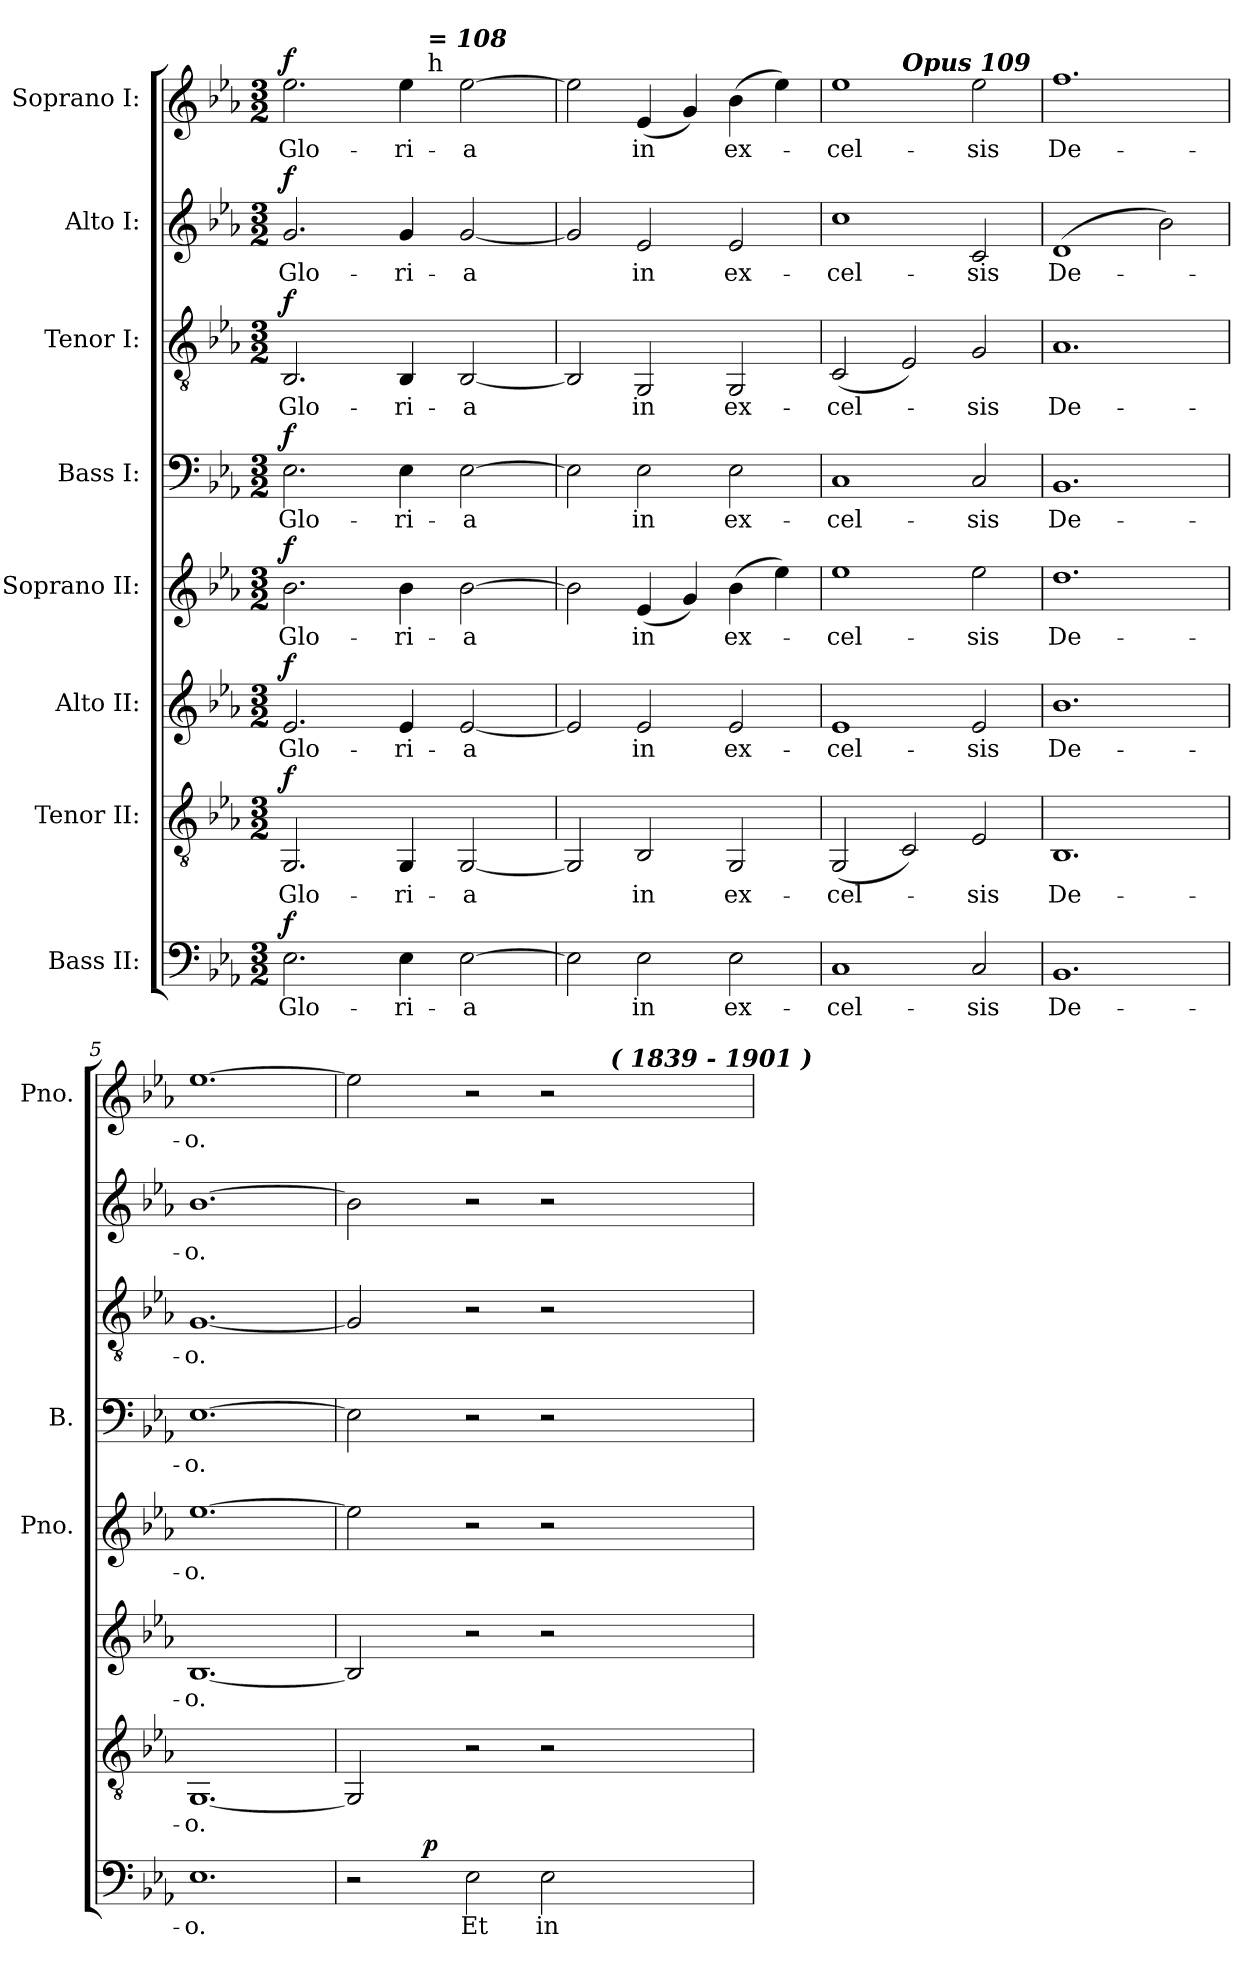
**kern	**text	**dynam	**kern	**text	**dynam	**kern	**text	**dynam	**kern	**text	**dynam	**kern	**text	**dynam	**kern	**text	**dynam	**kern	**text	**dynam	**kern	**text	**dynam
*part8	*part8	*part8	*part7	*part7	*part7	*part6	*part6	*part6	*part5	*part5	*part5	*part4	*part4	*part4	*part3	*part3	*part3	*part2	*part2	*part2	*part1	*part1	*part1
*staff8	*staff8	*staff8	*staff7	*staff7	*staff7	*staff6	*staff6	*staff6	*staff5	*staff5	*staff5	*staff4	*staff4	*staff4	*staff3	*staff3	*staff3	*staff2	*staff2	*staff2	*staff1	*staff1	*staff1
*I"Bass II:	*	*	*I"Tenor II:	*	*	*I"Alto II:	*	*	*I"Soprano II:	*	*	*I"Bass I:	*	*	*I"Tenor I:	*	*	*I"Alto I:	*	*	*I"Soprano I:	*	*
*	*	*	*	*	*	*	*	*	*I'Pno.	*	*	*I'B.	*	*	*	*	*	*	*	*	*I'Pno.	*	*
!!LO:PB:g=z
*clefF4	*	*	*clefGv2	*	*	*clefG2	*	*	*clefG2	*	*	*clefF4	*	*	*clefGv2	*	*	*clefG2	*	*	*clefG2	*	*
*k[b-e-a-]	*	*	*k[b-e-a-]	*	*	*k[b-e-a-]	*	*	*k[b-e-a-]	*	*	*k[b-e-a-]	*	*	*k[b-e-a-]	*	*	*k[b-e-a-]	*	*	*k[b-e-a-]	*	*
*E-:	*	*	*E-:	*	*	*E-:	*	*	*E-:	*	*	*E-:	*	*	*E-:	*	*	*E-:	*	*	*E-:	*	*
*M3/2	*	*	*M3/2	*	*	*M3/2	*	*	*M3/2	*	*	*M3/2	*	*	*M3/2	*	*	*M3/2	*	*	*M3/2	*	*
=1	=1	=1	=1	=1	=1	=1	=1	=1	=1	=1	=1	=1	=1	=1	=1	=1	=1	=1	=1	=1	=1	=1	=1
!	!LO:LY:b:color=#000000	!	!	!	!	!	!	!	!	!	!	!	!	!	!	!	!	!	!	!	!	!	!
!	!	!	!	!LO:LY:b:color=#000000	!	!	!	!	!	!	!	!	!	!	!	!	!	!	!	!	!	!	!
!	!	!	!	!	!	!	!LO:LY:b:color=#000000	!	!	!	!	!	!	!	!	!	!	!	!	!	!	!	!
!	!	!	!	!	!	!	!	!	!	!LO:LY:b:color=#000000	!	!	!	!	!	!	!	!	!	!	!	!	!
!	!	!	!	!	!	!	!	!	!	!	!	!	!LO:LY:b:color=#000000	!	!	!	!	!	!	!	!	!	!
!	!	!	!	!	!	!	!	!	!	!	!	!	!	!	!	!LO:LY:b:color=#000000	!	!	!	!	!	!	!
!	!	!	!	!	!	!	!	!	!	!	!	!	!	!	!	!	!	!	!LO:LY:b:color=#000000	!	!	!	!
!	!	!	!	!	!	!	!	!	!	!	!	!	!	!	!	!	!	!	!	!	!LO:TX:a:B:t=Revision&colon;  2 - 3 - 2008	!	!
!	!	!	!	!	!	!	!	!	!	!	!	!	!	!	!	!	!	!	!	!	!LO:TX:a:B:t=Allegro Moderato	!	!
!	!	!	!	!	!	!	!	!	!	!	!	!	!	!	!	!	!	!	!	!	!	!LO:LY:b:color=#000000	!
*	*	*	*	*	*	*	*	*	*	*	*	*	*	*	*	*	*	*	*	*	*^	*	*
2.E-i\	Glo-	f	2.GGi/	Glo-	f	2.e-i/	Glo-	f	2.b-i\	Glo-	f	2.E-i\	Glo-	f	2.BB-i/	Glo-	f	2.gi/	Glo-	f	2.ee-i\	2ryy	Glo-	f
.	.	.	.	.	.	.	.	.	.	.	.	.	.	.	.	.	.	.	.	.	.	4ryy	.	.
!	!LO:LY:b:color=#000000	!	!	!	!	!	!	!	!	!	!	!	!	!	!	!	!	!	!	!	!	!	!	!
!	!	!	!	!LO:LY:b:color=#000000	!	!	!	!	!	!	!	!	!	!	!	!	!	!	!	!	!	!	!	!
!	!	!	!	!	!	!	!LO:LY:b:color=#000000	!	!	!	!	!	!	!	!	!	!	!	!	!	!	!	!	!
!	!	!	!	!	!	!	!	!	!	!LO:LY:b:color=#000000	!	!	!	!	!	!	!	!	!	!	!	!	!	!
!	!	!	!	!	!	!	!	!	!	!	!	!	!LO:LY:b:color=#000000	!	!	!	!	!	!	!	!	!	!	!
!	!	!	!	!	!	!	!	!	!	!	!	!	!	!	!	!LO:LY:b:color=#000000	!	!	!	!	!	!	!	!
!	!	!	!	!	!	!	!	!	!	!	!	!	!	!	!	!	!	!	!LO:LY:b:color=#000000	!	!	!	!	!
!	!	!	!	!	!	!	!	!	!	!	!	!	!	!	!	!	!	!	!	!	!	!	!LO:LY:b:color=#000000	!
4E-i\	-ri-	.	4GGi/	-ri-	.	4e-i/	-ri-	.	4b-i\	-ri-	.	4E-i\	-ri-	.	4BB-i/	-ri-	.	4gi/	-ri-	.	4ee-i\	16..ryy	-ri-	.
!	!	!	!	!	!	!	!	!	!	!	!	!	!	!	!	!	!	!	!	!	!	!LO:TX:a:t=h	!	!
!	!	!	!	!	!	!	!	!	!	!	!	!	!	!	!	!	!	!	!	!	!	!LO:TX:Bi:t== 108	!	!
.	.	.	.	.	.	.	.	.	.	.	.	.	.	.	.	.	.	.	.	.	.	2ryy	.	.
!	!LO:LY:b:color=#000000	!	!	!	!	!	!	!	!	!	!	!	!	!	!	!	!	!	!	!	!	!	!	!
!	!	!	!	!LO:LY:b:color=#000000	!	!	!	!	!	!	!	!	!	!	!	!	!	!	!	!	!	!	!	!
!	!	!	!	!	!	!	!LO:LY:b:color=#000000	!	!	!	!	!	!	!	!	!	!	!	!	!	!	!	!	!
!	!	!	!	!	!	!	!	!	!	!LO:LY:b:color=#000000	!	!	!	!	!	!	!	!	!	!	!	!	!	!
!	!	!	!	!	!	!	!	!	!	!	!	!	!LO:LY:b:color=#000000	!	!	!	!	!	!	!	!	!	!	!
!	!	!	!	!	!	!	!	!	!	!	!	!	!	!	!	!LO:LY:b:color=#000000	!	!	!	!	!	!	!	!
!	!	!	!	!	!	!	!	!	!	!	!	!	!	!	!	!	!	!	!LO:LY:b:color=#000000	!	!	!	!	!
!	!	!	!	!	!	!	!	!	!	!	!	!	!	!	!	!	!	!	!	!	!	!	!LO:LY:b:color=#000000	!
[2E-i\	-a	.	[2GGi/	-a	.	[2e-i/	-a	.	[2b-i\	-a	.	[2E-i\	-a	.	[2BB-i/	-a	.	[2gi/	-a	.	[2ee-i\	.	-a	.
.	.	.	.	.	.	.	.	.	.	.	.	.	.	.	.	.	.	.	.	.	.	8ryy	.	.
.	.	.	.	.	.	.	.	.	.	.	.	.	.	.	.	.	.	.	.	.	.	64ryy	.	.
*	*	*	*	*	*	*	*	*	*	*	*	*	*	*	*	*	*	*	*	*	*v	*v	*	*
=2	=2	=2	=2	=2	=2	=2	=2	=2	=2	=2	=2	=2	=2	=2	=2	=2	=2	=2	=2	=2	=2	=2	=2
2E-i\]	.	.	2GGi/]	.	.	2e-i/]	.	.	2b-i\]	.	.	2E-i\]	.	.	2BB-i/]	.	.	2gi/]	.	.	2ee-i\]	.	.
!	!LO:LY:b:color=#000000	!	!	!	!	!	!	!	!	!	!	!	!	!	!	!	!	!	!	!	!	!	!
!	!	!	!	!LO:LY:b:color=#000000	!	!	!	!	!	!	!	!	!	!	!	!	!	!	!	!	!	!	!
!	!	!	!	!	!	!	!LO:LY:b:color=#000000	!	!	!	!	!	!	!	!	!	!	!	!	!	!	!	!
!	!	!	!	!	!	!	!	!	!	!LO:LY:b:color=#000000	!	!	!	!	!	!	!	!	!	!	!	!	!
!	!	!	!	!	!	!	!	!	!	!	!	!	!LO:LY:b:color=#000000	!	!	!	!	!	!	!	!	!	!
!	!	!	!	!	!	!	!	!	!	!	!	!	!	!	!	!LO:LY:b:color=#000000	!	!	!	!	!	!	!
!	!	!	!	!	!	!	!	!	!	!	!	!	!	!	!	!	!	!	!LO:LY:b:color=#000000	!	!	!	!
!	!	!	!	!	!	!	!	!	!	!	!	!	!	!	!	!	!	!	!	!	!	!LO:LY:b:color=#000000	!
2E-i\	in	.	2BB-i/	in	.	2e-i/	in	.	(4e-i/	in	.	2E-i\	in	.	2GGi/	in	.	2e-i/	in	.	(4e-i/	in	.
.	.	.	.	.	.	.	.	.	4gi/)	.	.	.	.	.	.	.	.	.	.	.	4gi/)	.	.
!	!LO:LY:b:color=#000000	!	!	!	!	!	!	!	!	!	!	!	!	!	!	!	!	!	!	!	!	!	!
!	!	!	!	!LO:LY:b:color=#000000	!	!	!	!	!	!	!	!	!	!	!	!	!	!	!	!	!	!	!
!	!	!	!	!	!	!	!LO:LY:b:color=#000000	!	!	!	!	!	!	!	!	!	!	!	!	!	!	!	!
!	!	!	!	!	!	!	!	!	!	!LO:LY:b:color=#000000	!	!	!	!	!	!	!	!	!	!	!	!	!
!	!	!	!	!	!	!	!	!	!	!	!	!	!LO:LY:b:color=#000000	!	!	!	!	!	!	!	!	!	!
!	!	!	!	!	!	!	!	!	!	!	!	!	!	!	!	!LO:LY:b:color=#000000	!	!	!	!	!	!	!
!	!	!	!	!	!	!	!	!	!	!	!	!	!	!	!	!	!	!	!LO:LY:b:color=#000000	!	!	!	!
!	!	!	!	!	!	!	!	!	!	!	!	!	!	!	!	!	!	!	!	!	!	!LO:LY:b:color=#000000	!
2E-i\	ex-	.	2GGi/	ex-	.	2e-i/	ex-	.	(4b-i\	ex-	.	2E-i\	ex-	.	2GGi/	ex-	.	2e-i/	ex-	.	(4b-i\	ex-	.
.	.	.	.	.	.	.	.	.	4ee-i\)	.	.	.	.	.	.	.	.	.	.	.	4ee-i\)	.	.
=3	=3	=3	=3	=3	=3	=3	=3	=3	=3	=3	=3	=3	=3	=3	=3	=3	=3	=3	=3	=3	=3	=3	=3
!	!LO:LY:b:color=#000000	!	!	!	!	!	!	!	!	!	!	!	!	!	!	!	!	!	!	!	!	!	!
!	!	!	!	!LO:LY:b:color=#000000	!	!	!	!	!	!	!	!	!	!	!	!	!	!	!	!	!	!	!
!	!	!	!	!	!	!	!LO:LY:b:color=#000000	!	!	!	!	!	!	!	!	!	!	!	!	!	!	!	!
!	!	!	!	!	!	!	!	!	!	!LO:LY:b:color=#000000	!	!	!	!	!	!	!	!	!	!	!	!	!
!	!	!	!	!	!	!	!	!	!	!	!	!	!LO:LY:b:color=#000000	!	!	!	!	!	!	!	!	!	!
!	!	!	!	!	!	!	!	!	!	!	!	!	!	!	!	!LO:LY:b:color=#000000	!	!	!	!	!	!	!
!	!	!	!	!	!	!	!	!	!	!	!	!	!	!	!	!	!	!	!LO:LY:b:color=#000000	!	!	!	!
!	!	!	!	!	!	!	!	!	!	!	!	!	!	!	!	!	!	!	!	!	!	!LO:LY:b:color=#000000	!
*	*	*	*	*	*	*	*	*	*	*	*	*	*	*	*	*	*	*	*	*	*^	*	*
1Ci	-cel-	.	(2GGi/	-cel-	.	1e-i	-cel-	.	1ee-i	-cel-	.	1Ci	-cel-	.	(2Ci/	-cel-	.	1cci	-cel-	.	1ee-i	2ryy	-cel-	.
!	!	!	!	!	!	!	!	!	!	!	!	!	!	!	!	!	!	!	!	!	!	!LO:TX:a:Bi:t=Opus 109	!	!
.	.	.	2Ci/)	.	.	.	.	.	.	.	.	.	.	.	2E-i/)	.	.	.	.	.	.	1ryy	.	.
!	!LO:LY:b:color=#000000	!	!	!	!	!	!	!	!	!	!	!	!	!	!	!	!	!	!	!	!	!	!	!
!	!	!	!	!LO:LY:b:color=#000000	!	!	!	!	!	!	!	!	!	!	!	!	!	!	!	!	!	!	!	!
!	!	!	!	!	!	!	!LO:LY:b:color=#000000	!	!	!	!	!	!	!	!	!	!	!	!	!	!	!	!	!
!	!	!	!	!	!	!	!	!	!	!LO:LY:b:color=#000000	!	!	!	!	!	!	!	!	!	!	!	!	!	!
!	!	!	!	!	!	!	!	!	!	!	!	!	!LO:LY:b:color=#000000	!	!	!	!	!	!	!	!	!	!	!
!	!	!	!	!	!	!	!	!	!	!	!	!	!	!	!	!LO:LY:b:color=#000000	!	!	!	!	!	!	!	!
!	!	!	!	!	!	!	!	!	!	!	!	!	!	!	!	!	!	!	!LO:LY:b:color=#000000	!	!	!	!	!
!	!	!	!	!	!	!	!	!	!	!	!	!	!	!	!	!	!	!	!	!	!	!	!LO:LY:b:color=#000000	!
2Ci/	-sis	.	2E-i/	-sis	.	2e-i/	-sis	.	2ee-i\	-sis	.	2Ci/	-sis	.	2Gi/	-sis	.	2ci/	-sis	.	2ee-i\	.	-sis	.
*	*	*	*	*	*	*	*	*	*	*	*	*	*	*	*	*	*	*	*	*	*v	*v	*	*
=4	=4	=4	=4	=4	=4	=4	=4	=4	=4	=4	=4	=4	=4	=4	=4	=4	=4	=4	=4	=4	=4	=4	=4
*	*	*	*	*	*	*	*	*	*	*	*	*	*	*	*	*	*	*	*	*	*^	*	*
!	!LO:LY:b:color=#000000	!	!	!	!	!	!	!	!	!	!	!	!	!	!	!	!	!	!	!	!	!	!	!
*	*	*	*	*	*	*	*	*	*	*	*	*	*	*	*	*	*	*	*	*	*v	*v	*	*
*	*	*	*	*	*	*	*	*	*	*	*	*	*	*	*	*	*	*	*	*	*^	*	*
!	!	!	!	!LO:LY:b:color=#000000	!	!	!	!	!	!	!	!	!	!	!	!	!	!	!	!	!	!	!	!
*	*	*	*	*	*	*	*	*	*	*	*	*	*	*	*	*	*	*	*	*	*v	*v	*	*
*	*	*	*	*	*	*	*	*	*	*	*	*	*	*	*	*	*	*	*	*	*^	*	*
!	!	!	!	!	!	!	!LO:LY:b:color=#000000	!	!	!	!	!	!	!	!	!	!	!	!	!	!	!	!	!
*	*	*	*	*	*	*	*	*	*	*	*	*	*	*	*	*	*	*	*	*	*v	*v	*	*
*	*	*	*	*	*	*	*	*	*	*	*	*	*	*	*	*	*	*	*	*	*^	*	*
!	!	!	!	!	!	!	!	!	!	!LO:LY:b:color=#000000	!	!	!	!	!	!	!	!	!	!	!	!	!	!
*	*	*	*	*	*	*	*	*	*	*	*	*	*	*	*	*	*	*	*	*	*v	*v	*	*
*	*	*	*	*	*	*	*	*	*	*	*	*	*	*	*	*	*	*	*	*	*^	*	*
!	!	!	!	!	!	!	!	!	!	!	!	!	!LO:LY:b:color=#000000	!	!	!	!	!	!	!	!	!	!	!
*	*	*	*	*	*	*	*	*	*	*	*	*	*	*	*	*	*	*	*	*	*v	*v	*	*
*	*	*	*	*	*	*	*	*	*	*	*	*	*	*	*	*	*	*	*	*	*^	*	*
!	!	!	!	!	!	!	!	!	!	!	!	!	!	!	!	!LO:LY:b:color=#000000	!	!	!	!	!	!	!	!
*	*	*	*	*	*	*	*	*	*	*	*	*	*	*	*	*	*	*	*	*	*v	*v	*	*
*	*	*	*	*	*	*	*	*	*	*	*	*	*	*	*	*	*	*	*	*	*^	*	*
!	!	!	!	!	!	!	!	!	!	!	!	!	!	!	!	!	!	!	!LO:LY:b:color=#000000	!	!	!	!	!
*	*	*	*	*	*	*	*	*	*	*	*	*	*	*	*	*	*	*	*	*	*v	*v	*	*
*	*	*	*	*	*	*	*	*	*	*	*	*	*	*	*	*	*	*	*	*	*^	*	*
!	!	!	!	!	!	!	!	!	!	!	!	!	!	!	!	!	!	!	!	!	!	!	!LO:LY:b:color=#000000	!
*	*	*	*	*	*	*	*	*	*	*	*	*	*	*	*	*	*	*	*	*	*v	*v	*	*
1.BB-i	De-	.	1.BB-i	De-	.	1.b-i	De-	.	1.ddi	De-	.	1.BB-i	De-	.	1.A-i	De-	.	(1di	De-	.	1.ffi	De-	.
.	.	.	.	.	.	.	.	.	.	.	.	.	.	.	.	.	.	2b-i\)	.	.	.	.	.
=5	=5	=5	=5	=5	=5	=5	=5	=5	=5	=5	=5	=5	=5	=5	=5	=5	=5	=5	=5	=5	=5	=5	=5
!	!LO:LY:b:color=#000000	!	!	!	!	!	!	!	!	!	!	!	!	!	!	!	!	!	!	!	!	!	!
!	!	!	!	!LO:LY:b:color=#000000	!	!	!	!	!	!	!	!	!	!	!	!	!	!	!	!	!	!	!
!	!	!	!	!	!	!	!LO:LY:b:color=#000000	!	!	!	!	!	!	!	!	!	!	!	!	!	!	!	!
!	!	!	!	!	!	!	!	!	!	!LO:LY:b:color=#000000	!	!	!	!	!	!	!	!	!	!	!	!	!
!	!	!	!	!	!	!	!	!	!	!	!	!	!LO:LY:b:color=#000000	!	!	!	!	!	!	!	!	!	!
!	!	!	!	!	!	!	!	!	!	!	!	!	!	!	!	!LO:LY:b:color=#000000	!	!	!	!	!	!	!
!	!	!	!	!	!	!	!	!	!	!	!	!	!	!	!	!	!	!	!LO:LY:b:color=#000000	!	!	!	!
!	!	!	!	!	!	!	!	!	!	!	!	!	!	!	!	!	!	!	!	!	!	!LO:LY:b:color=#000000	!
1.E-i	-o.	.	[1.GGi	-o.	.	[1.B-i	-o.	.	[1.ee-i	-o.	.	[1.E-i	-o.	.	[1.Gi	-o.	.	[1.b-i	-o.	.	[1.ee-i	-o.	.
=6	=6	=6	=6	=6	=6	=6	=6	=6	=6	=6	=6	=6	=6	=6	=6	=6	=6	=6	=6	=6	=6	=6	=6
*^	*	*	*	*	*	*	*	*	*	*	*	*	*	*	*	*	*	*	*	*	*^	*	*
2r	4ryy	.	.	2GGi/]	.	.	2B-i/]	.	.	2ee-i\]	.	.	2E-i\]	.	.	2Gi/]	.	.	2b-i\]	.	.	2ee-i\]	1ryy	.	.
.	32ryy	.	.	.	.	.	.	.	.	.	.	.	.	.	.	.	.	.	.	.	.	.	.	.	.
.	64ryy	.	.	.	.	.	.	.	.	.	.	.	.	.	.	.	.	.	.	.	.	.	.	.	.
.	256ryy	.	.	.	.	.	.	.	.	.	.	.	.	.	.	.	.	.	.	.	.	.	.	.	.
.	1ryy	.	p	.	.	.	.	.	.	.	.	.	.	.	.	.	.	.	.	.	.	.	.	.	.
!	!	!LO:LY:b:color=#000000	!	!	!	!	!	!	!	!	!	!	!	!	!	!	!	!	!	!	!	!	!	!	!
2E-i\	.	Et	.	2r	.	.	2r	.	.	2r	.	.	2r	.	.	2r	.	.	2r	.	.	2r	.	.	.
!	!	!LO:LY:b:color=#000000	!	!	!	!	!	!	!	!	!	!	!	!	!	!	!	!	!	!	!	!	!	!	!
2E-i\	.	in	.	2r	.	.	2r	.	.	2r	.	.	2r	.	.	2r	.	.	2r	.	.	2r	4ryy	.	.
.	.	.	.	.	.	.	.	.	.	.	.	.	.	.	.	.	.	.	.	.	.	.	64ryy	.	.
.	.	.	.	.	.	.	.	.	.	.	.	.	.	.	.	.	.	.	.	.	.	.	128ryy	.	.
.	.	.	.	.	.	.	.	.	.	.	.	.	.	.	.	.	.	.	.	.	.	.	256ryy	.	.
.	.	.	.	.	.	.	.	.	.	.	.	.	.	.	.	.	.	.	.	.	.	.	1024ryy	.	.
!	!	!	!	!	!	!	!	!	!	!	!	!	!	!	!	!	!	!	!	!	!	!	!LO:TX:a:Bi:t=( 1839 - 1901 )	!	!
.	.	.	.	.	.	.	.	.	.	.	.	.	.	.	.	.	.	.	.	.	.	.	8ryy	.	.
.	8ryy	.	.	.	.	.	.	.	.	.	.	.	.	.	.	.	.	.	.	.	.	.	.	.	.
.	.	.	.	.	.	.	.	.	.	.	.	.	.	.	.	.	.	.	.	.	.	.	16ryy	.	.
.	16ryy	.	.	.	.	.	.	.	.	.	.	.	.	.	.	.	.	.	.	.	.	.	.	.	.
.	.	.	.	.	.	.	.	.	.	.	.	.	.	.	.	.	.	.	.	.	.	.	32ryy	.	.
.	128.ryy	.	.	.	.	.	.	.	.	.	.	.	.	.	.	.	.	.	.	.	.	.	.	.	.
.	.	.	.	.	.	.	.	.	.	.	.	.	.	.	.	.	.	.	.	.	.	.	512.ryy	.	.
*v	*v	*	*	*	*	*	*	*	*	*	*	*	*	*	*	*	*	*	*	*	*	*v	*v	*	*
=	=	=	=	=	=	=	=	=	=	=	=	=	=	=	=	=	=	=	=	=	=	=	=
*-	*-	*-	*-	*-	*-	*-	*-	*-	*-	*-	*-	*-	*-	*-	*-	*-	*-	*-	*-	*-	*-	*-	*-
